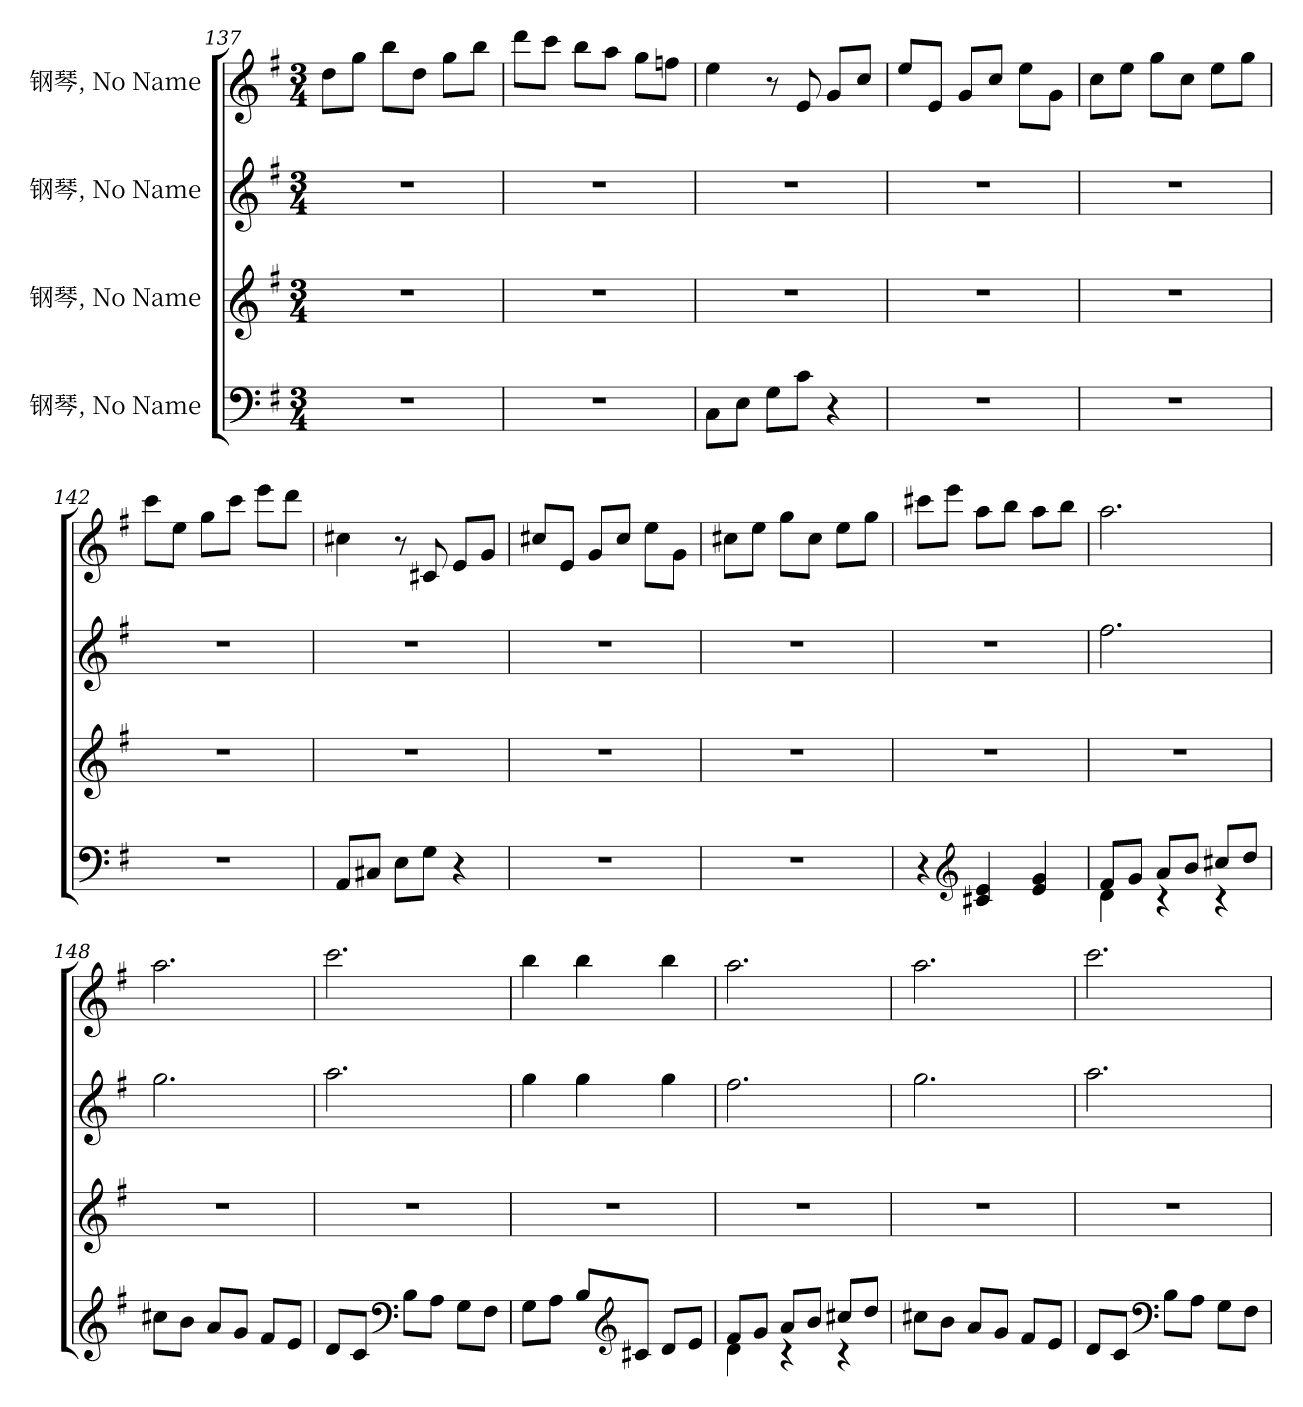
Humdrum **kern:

**kern	**kern	**kern	**kern
*part4	*part3	*part2	*part1
*staff4	*staff3	*staff2	*staff1
*I"钢琴, No Name	*I"钢琴, No Name	*I"钢琴, No Name	*I"钢琴, No Name
*clefF4	*clefG2	*clefG2	*clefG2
*k[f#]	*k[f#]	*k[f#]	*k[f#]
*M3/4	*M3/4	*M3/4	*M3/4
=137	=137	=137	=137
2.r	2.r	2.r	8dd\L
.	.	.	8gg\J
.	.	.	8bb\L
.	.	.	8dd\J
.	.	.	8gg\L
.	.	.	8bb\J
!!LO:PB:g=z
=138	=138	=138	=138
2.r	2.r	2.r	8ddd\L
.	.	.	8ccc\J
.	.	.	8bb\L
.	.	.	8aa\J
.	.	.	8gg\L
.	.	.	8ffn\J
=139	=139	=139	=139
8C\L	2.r	2.r	4ee\
8E\J	.	.	.
8G\L	.	.	8r
8c\J	.	.	8e/
4r	.	.	8g/L
.	.	.	8cc/J
=140	=140	=140	=140
2.r	2.r	2.r	8ee/L
.	.	.	8e/J
.	.	.	8g/L
.	.	.	8cc/J
.	.	.	8ee\L
.	.	.	8g\J
=141	=141	=141	=141
2.r	2.r	2.r	8cc\L
.	.	.	8ee\J
.	.	.	8gg\L
.	.	.	8cc\J
.	.	.	8ee\L
.	.	.	8gg\J
=142	=142	=142	=142
2.r	2.r	2.r	8ccc\L
.	.	.	8ee\J
.	.	.	8gg\L
.	.	.	8ccc\J
.	.	.	8eee\L
.	.	.	8ddd\J
!!LO:LB:g=z
=143	=143	=143	=143
8AA/L	2.r	2.r	4cc#X\
8C#X/J	.	.	.
8E\L	.	.	8r
8G\J	.	.	8c#X/
4r	.	.	8e/L
.	.	.	8g/J
=144	=144	=144	=144
2.r	2.r	2.r	8cc#X/L
.	.	.	8e/J
.	.	.	8g/L
.	.	.	8cc#/J
.	.	.	8ee\L
.	.	.	8g\J
=145	=145	=145	=145
2.r	2.r	2.r	8cc#X\L
.	.	.	8ee\J
.	.	.	8gg\L
.	.	.	8cc#\J
.	.	.	8ee\L
.	.	.	8gg\J
=146	=146	=146	=146
4r	2.r	2.r	8ccc#X\L
.	.	.	8eee\J
*clefG2	*	*	*
4c#X/ 4e/	.	.	8aa\L
.	.	.	8bb\J
4e/ 4g/	.	.	8aa\L
.	.	.	8bb\J
=147	=147	=147	=147
*	*	*	*MM208
*^	*	*	*
8f#/L	4d\	2.r	2.ff#\	2.aa\
8g/J	.	.	.	.
8a/L	4r	.	.	.
8b/J	.	.	.	.
8cc#X/L	4r	.	.	.
8dd/J	.	.	.	.
*v	*v	*	*	*
!!LO:LB:g=z
=148	=148	=148	=148
8cc#X\L	2.r	2.gg\	2.aa\
8b\J	.	.	.
8a/L	.	.	.
8g/J	.	.	.
8f#/L	.	.	.
8e/J	.	.	.
=149	=149	=149	=149
*	*	*	*MM208
8d/L	2.r	2.aa\	2.ccc\
8c/J	.	.	.
*clefF4	*	*	*
8B\L	.	.	.
8A\J	.	.	.
8G\L	.	.	.
8F#\J	.	.	.
=150	=150	=150	=150
8G\L	2.r	4gg\	4bb\
8A\J	.	.	.
8B/L	.	4gg\	4bb\
*clefG2	*	*	*
8c#X/J	.	.	.
8d/L	.	4gg\	4bb\
8e/J	.	.	.
=151	=151	=151	=151
*	*	*	*MM208
*^	*	*	*
8f#/L	4d\	2.r	2.ff#\	2.aa\
8g/J	.	.	.	.
8a/L	4r	.	.	.
8b/J	.	.	.	.
8cc#X/L	4r	.	.	.
8dd/J	.	.	.	.
*v	*v	*	*	*
=152	=152	=152	=152
8cc#X\L	2.r	2.gg\	2.aa\
8b\J	.	.	.
8a/L	.	.	.
8g/J	.	.	.
8f#/L	.	.	.
8e/J	.	.	.
!!LO:PB:g=z
=153	=153	=153	=153
*	*	*	*MM208
8d/L	2.r	2.aa\	2.ccc\
8c/J	.	.	.
*clefF4	*	*	*
8B\L	.	.	.
8A\J	.	.	.
8G\L	.	.	.
8F#\J	.	.	.
=	=	=	=
*-	*-	*-	*-
